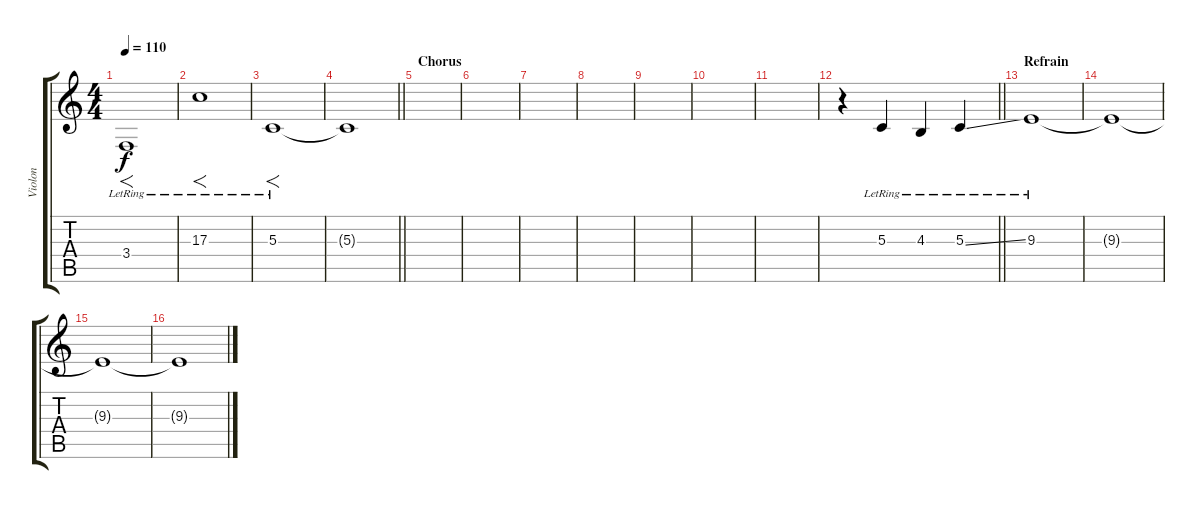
\track ("Violon" "Violon") {instrument violin}
\staff {score tabs}
\tuning (E4 B3 G3 D3 A2 E2) {hide}
\ts (4 4)
\tempo 110
\clef g2
\ks c
3.4{lr}.1{f dy f} |
17.3{lr}.1{f} |
5.3{lr}.1{f} |
\barLineRight lightlight
5.3{t}.1 |
\section ("" "Chorus")
|
|
|
|
|
|
|
\barLineRight lightlight
r.4 5.3{lr}.4 4.3{lr}.4 5.3{ss lr}.4 |
\section ("" "Refrain")
9.3{lr}.1 |
9.3{t}.1 |
9.3{t}.1 |
9.3{t}.1
